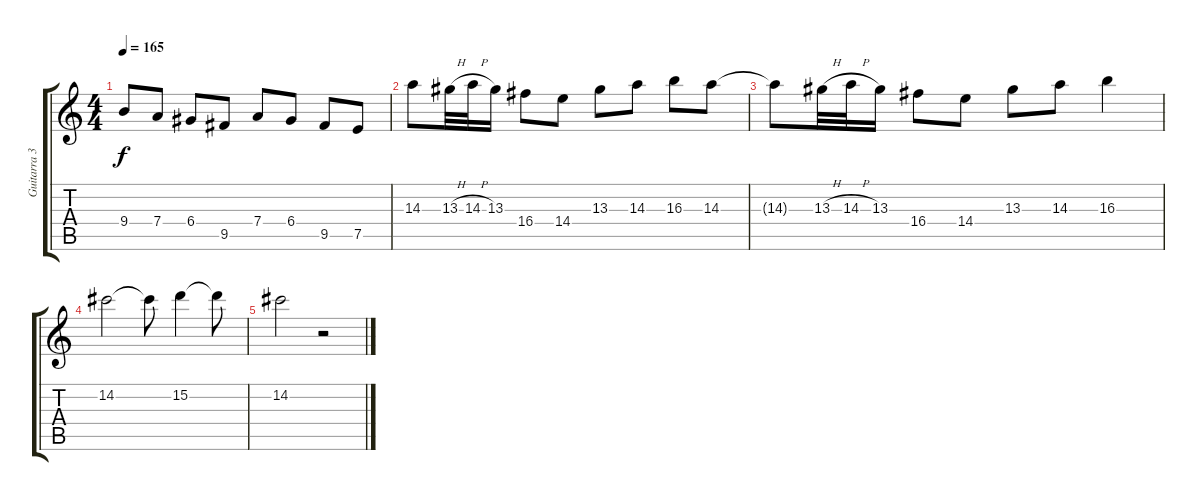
\track ("Guitarra 3" "Guitarra 3") {instrument overdrivenguitar}
\staff {score tabs}
\tuning (E4 B3 G3 D3 A2 E2) {hide}
\ts (4 4)
\tempo 165
\clef g2
\ks c
9.4{t}.8{dy f} 7.4.8 6.4.8 9.5.8 7.4.8 6.4.8 9.5.8 7.5.8 |
14.3.8 13.3{h}.32 14.3{h}.32 13.3.16 16.4.8 14.4.8 13.3.8 14.3.8 16.3.8 14.3.8 |
14.3{t}.8 13.3{h}.32 14.3{h}.32 13.3.16 16.4.8 14.4.8 13.3.8 14.3.8 16.3.4 |
14.2.2 14.2{t}.8 15.2.4 15.2{t}.8 |
14.2.2 r.2
